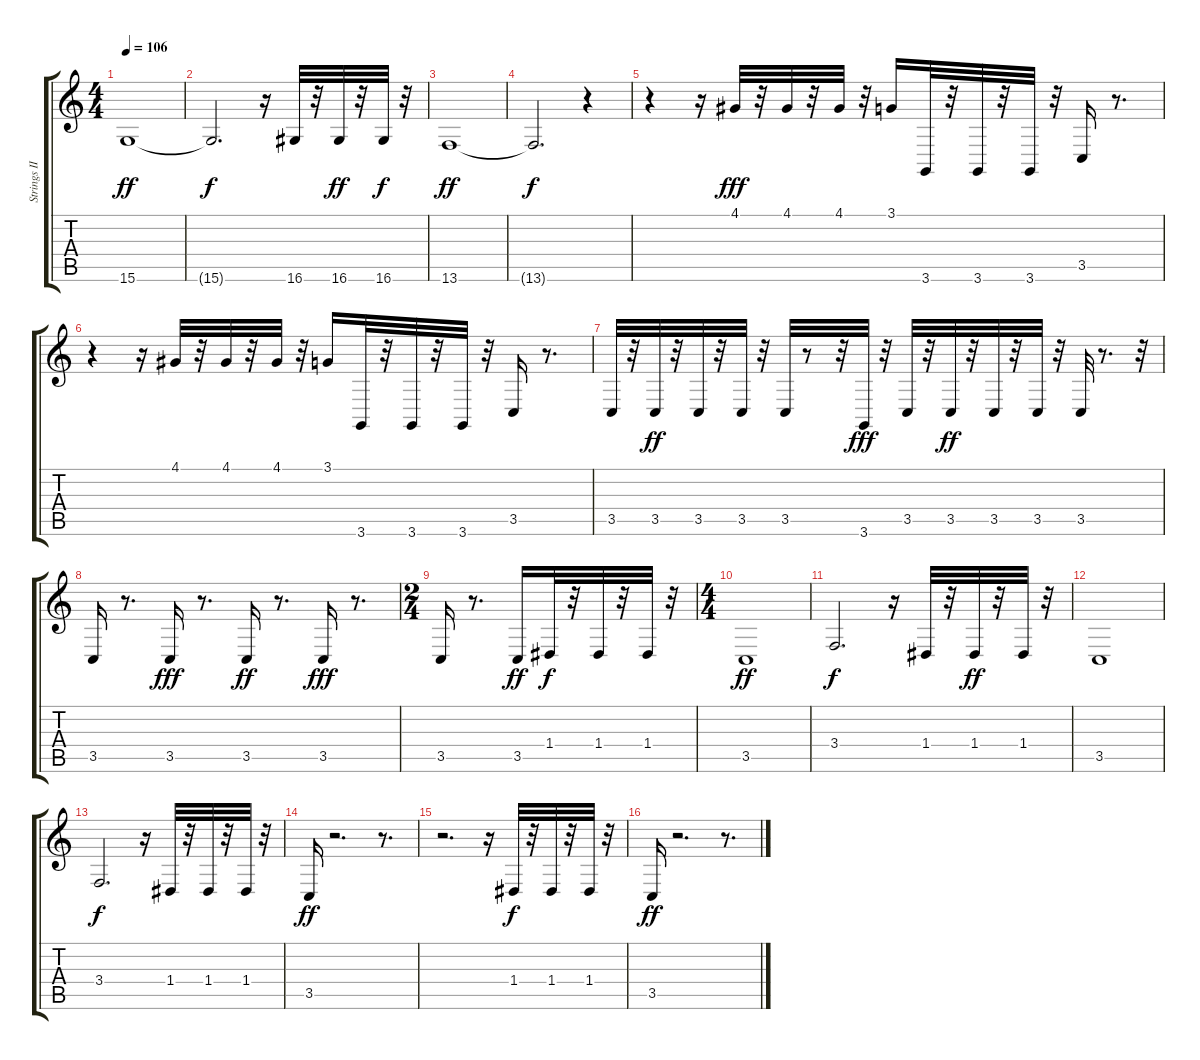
\track ("Strings III" "Strings II") {instrument stringensemble1}
\staff {score tabs}
\tuning (E4 B3 G3 D3 A2 E2) {hide}
\ts (4 4)
\tempo 106
\clef g2
\ks c
15.6.1{dy ff} |
15.6{t}.2{d dy f} r.16 16.6.32 r.32 16.6.32{dy ff} r.32 16.6.32{dy f} r.32 |
13.6.1{dy ff} |
13.6{t}.2{d dy f} r.4 |
r.4 r.16 4.1.32{dy fff} r.32 4.1.32 r.32 4.1.32 r.32 3.1.16 3.6.32 r.32 3.6.32 r.32 3.6.32 r.32 3.5.16 r.8{d} |
r.4 r.16 4.1.32 r.32 4.1.32 r.32 4.1.32 r.32 3.1.16 3.6.32 r.32 3.6.32 r.32 3.6.32 r.32 3.5.16 r.8{d} |
3.5.32 r.32 3.5.32{dy ff} r.32 3.5.32 r.32 3.5.32 r.32 3.5.32 r.8 r.32 3.6.32{dy fff} r.32 3.5.32 r.32 3.5.32{dy ff} r.32 3.5.32 r.32 3.5.32 r.32 3.5.32 r.8{d} r.32 |
3.5.16 r.8{d} 3.5.16{dy fff} r.8{d} 3.5.16{dy ff} r.8{d} 3.5.16{dy fff} r.8{d} |
\ts (2 4)
3.5.16 r.8{d} 3.5.16{dy ff} 1.4.32{dy f} r.32 1.4.32 r.32 1.4.32 r.32 |
\ts (4 4)
3.5.1{dy ff} |
3.4.2{d dy f} r.16 1.4.32 r.32 1.4.32{dy ff} r.32 1.4.32 r.32 |
3.5.1 |
3.4.2{d dy f} r.16 1.4.32 r.32 1.4.32 r.32 1.4.32 r.32 |
3.5.16{dy ff} r.2{d} r.8{d} |
r.2{d} r.16 1.4.32{dy f} r.32 1.4.32 r.32 1.4.32 r.32 |
3.5.16{dy ff} r.2{d} r.8{d}
